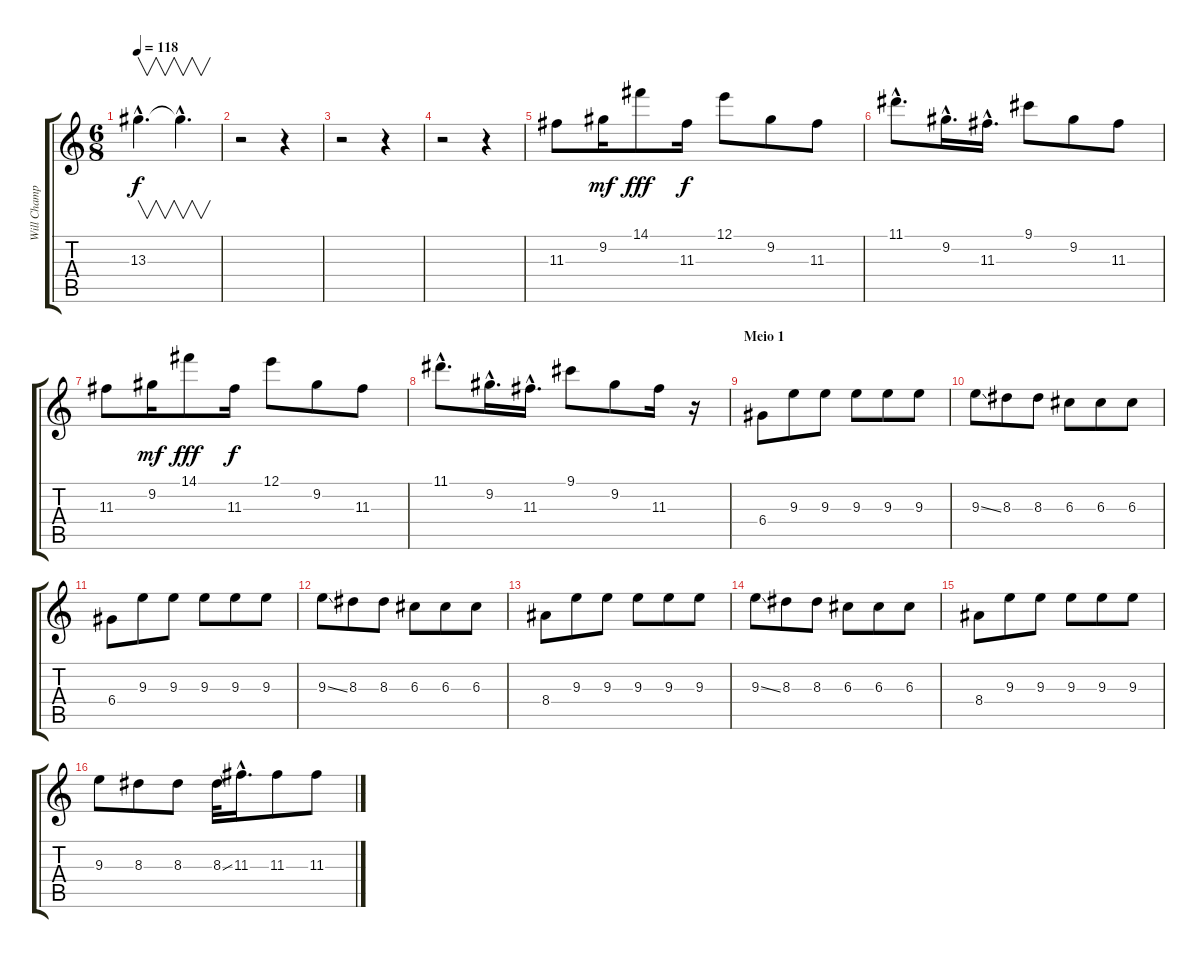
\track ("Will Champion (guitarra)" "Will Champ") {instrument electricguitarjazz}
\staff {score tabs}
\tuning (E4 B3 G3 D3 A2 E2) {hide}
\ts (6 8)
\tempo 118
\clef g2
\ks c
13.3{hac}.4{v d dy f} 13.3{hac t}.4{v d} |
r.2 r.4 |
r.2 r.4 |
r.2 r.4 |
11.3.8 9.2.16{dy mf} 14.1.8{dy fff} 11.3.16{dy f} 12.1.8 9.2.8 11.3.8 |
11.1{hac}.8{d} 9.2{hac}.16{d} 11.3{hac}.16{d} 9.1.8 9.2.8 11.3.8 |
11.3.8 9.2.16{dy mf} 14.1.8{dy fff} 11.3.16{dy f} 12.1.8 9.2.8 11.3.8 |
11.1{hac}.8{d} 9.2{hac}.16{d} 11.3{hac}.16{d} 9.1.8 9.2.8 11.3.16 r.16 |
\section ("" "Meio 1")
6.4.8 9.3.8 9.3.8 9.3.8 9.3.8 9.3.8 |
9.3{ss}.8 8.3.8 8.3.8 6.3.8 6.3.8 6.3.8 |
6.4.8 9.3.8 9.3.8 9.3.8 9.3.8 9.3.8 |
9.3{ss}.8 8.3.8 8.3.8 6.3.8 6.3.8 6.3.8 |
8.4.8 9.3.8 9.3.8 9.3.8 9.3.8 9.3.8 |
9.3{ss}.8 8.3.8 8.3.8 6.3.8 6.3.8 6.3.8 |
8.4.8 9.3.8 9.3.8 9.3.8 9.3.8 9.3.8 |
9.3.8 8.3.8 8.3.8 8.3{ss}.32 11.3{hac}.16{d} 11.3.8 11.3.8
